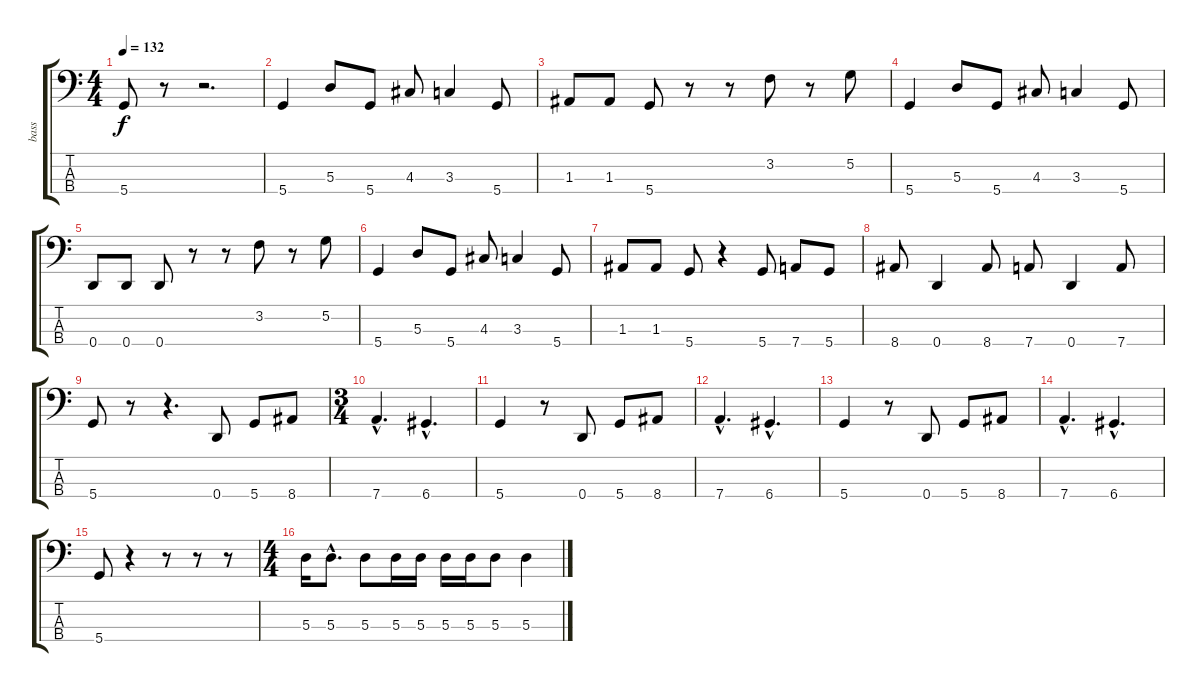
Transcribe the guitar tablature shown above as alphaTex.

\track ("bass" "bass") {instrument electricbasspick}
\staff {score tabs}
\tuning (G2 D2 A1 D1) {hide}
\ts (4 4)
\tempo 132
\clef f4
\ks c
5.4.8{dy f} r.8 r.2{d} |
5.4.4 5.3.8 5.4.8 4.3.8 3.3.4 5.4.8 |
1.3.8 1.3.8 5.4.8 r.8 r.8 3.2.8 r.8 5.2.8 |
5.4.4 5.3.8 5.4.8 4.3.8 3.3.4 5.4.8 |
0.4.8 0.4.8 0.4.8 r.8 r.8 3.2.8 r.8 5.2.8 |
5.4.4 5.3.8 5.4.8 4.3.8 3.3.4 5.4.8 |
1.3.8 1.3.8 5.4.8 r.4 5.4.8 7.4.8 5.4.8 |
8.4.8 0.4.4 8.4.8 7.4.8 0.4.4 7.4.8 |
5.4.8 r.8 r.4{d} 0.4.8 5.4.8 8.4.8 |
\ts (3 4)
7.4{hac}.4{d} 6.4{hac}.4{d} |
5.4.4 r.8 0.4.8 5.4.8 8.4.8 |
7.4{hac}.4{d} 6.4{hac}.4{d} |
5.4.4 r.8 0.4.8 5.4.8 8.4.8 |
7.4{hac}.4{d} 6.4{hac}.4{d} |
5.4.8 r.4 r.8 r.8 r.8 |
\ts (4 4)
5.3.16 5.3{hac}.8{d} 5.3.8 5.3.16 5.3.16 5.3.16 5.3.16 5.3.8 5.3.4
